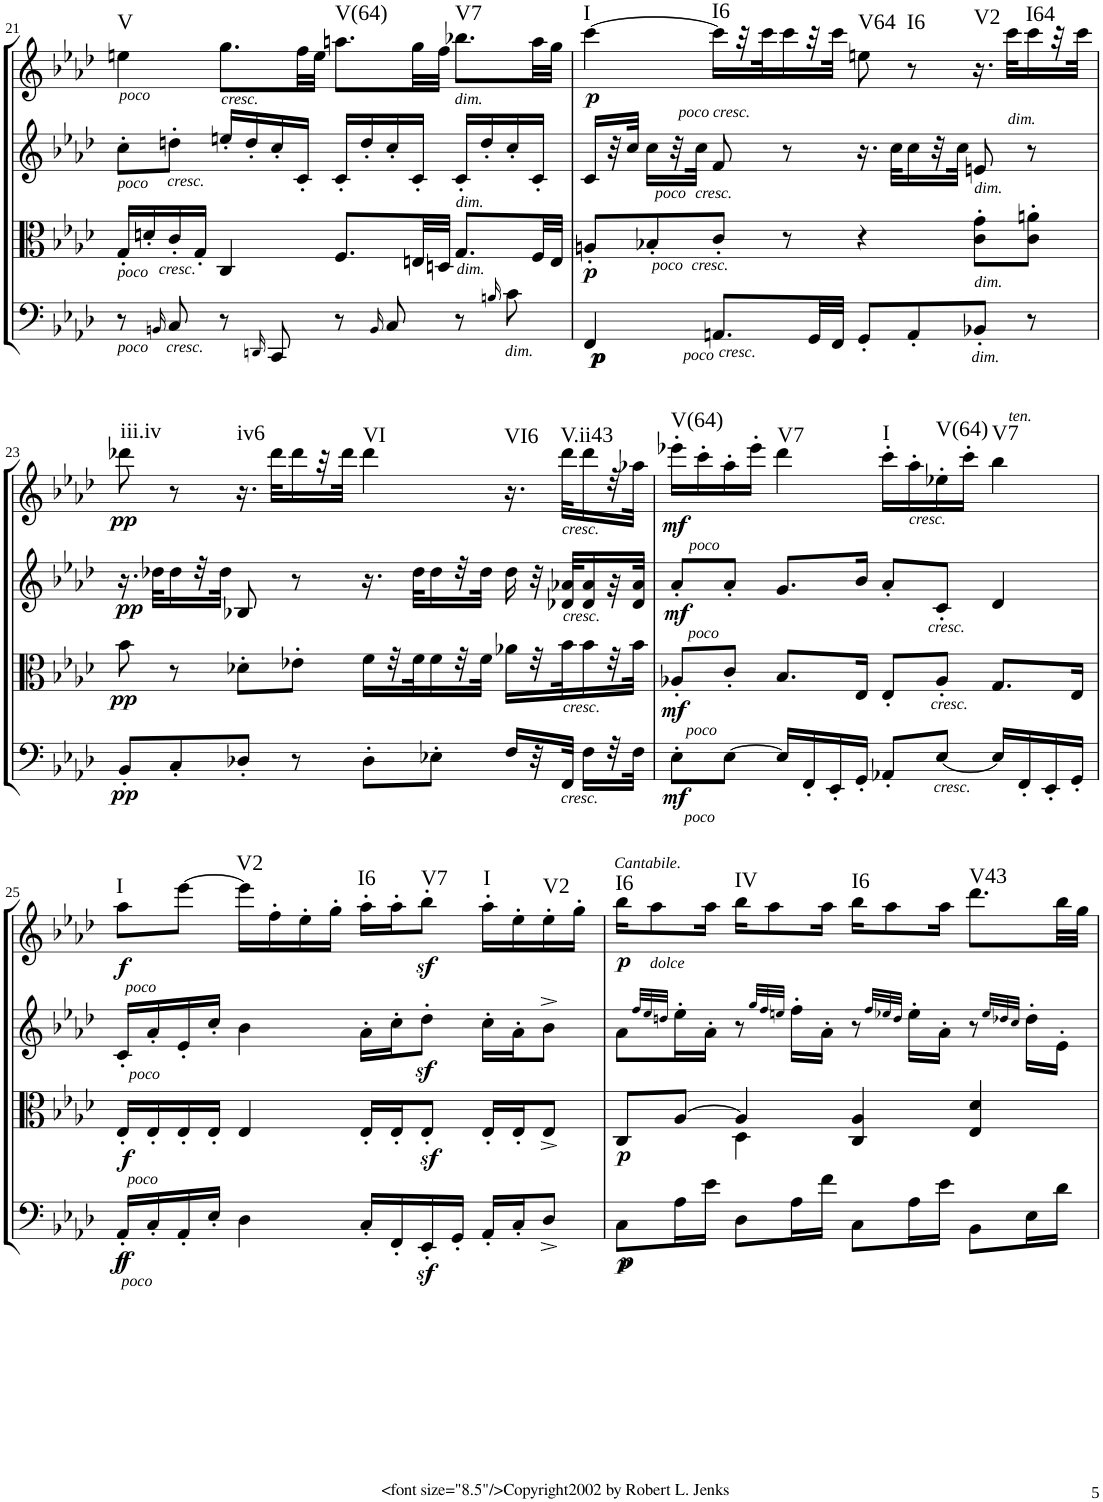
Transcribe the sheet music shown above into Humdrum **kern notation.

**kern	**dynam	**kern	**dynam	**kern	**dynam	**kern	**dynam	**harte
*part4	*part4	*part3	*part3	*part2	*part2	*part1	*part1	*part1
*staff4	*staff4	*staff3	*staff3	*staff2	*staff2	*staff1	*staff1	*
*I"Cello	*	*I"Viola	*	*I"2nd Violin	*	*I"1st Violin	*	*
*	*	*I'Vla	*	*I'Vln	*	*I'Vln	*	*
!!LO:PB:g=z
*clefF4	*	*clefC3	*	*clefG2	*	*clefG2	*	*
*k[b-e-a-d-]	*	*k[b-e-a-d-]	*	*k[b-e-a-d-]	*	*k[b-e-a-d-]	*	*
*A-:	*	*A-:	*	*A-:	*	*A-:	*	*
*M4/4	*	*M4/4	*	*M4/4	*	*M4/4	*	*
*met(c)	*	*met(c)	*	*met(c)	*	*met(c)	*	*
=21	=21	=21	=21	=21	=21	=21	=21	=21
!	!	!	!	!	!	!LO:TX:b:i:t=poco	!	!
!	!	!	!	!LO:TX:b:i:t=poco	!	!	!	!
!	!	!LO:TX:b:i:t=poco	!	!	!	!	!	!
!LO:TX:b:i:t=poco	!	!	!	!	!	!	!	!LO:H:kt=V
8r	.	16G'/LL	.	8cc'\L	.	4een\	.	N
!	!	!LO:TX:b:i:t=cresc.	!	!	!	!	!	!
.	.	16dn'/	.	.	.	.	.	.
16qBBn/	.	.	.	.	.	.	.	.
!	!	!	!	!LO:TX:b:i:t=cresc.	!	!	!	!
!LO:TX:b:i:t=cresc.	!	!	!	!	!	!	!	!
8C/	.	16c'/	.	8ddn'\J	.	.	.	.
.	.	16G'/JJ	.	.	.	.	.	.
!	!	!	!	!	!	!LO:TX:b:i:t=cresc.	!	!
8r	.	4C/	.	16een'/LL	.	8.gg\L	.	.
.	.	.	.	16dd'/	.	.	.	.
16qDDn/	.	.	.	.	.	.	.	.
8CC/	.	.	.	16cc'/	.	.	.	.
.	.	.	.	16c'/JJ	.	32ff\LL	.	.
.	.	.	.	.	.	32ee\JJJ	.	.
!	!	!	!	!	!	!	!	!LO:H:kt=V(64)
8r	.	8.F/L	.	16c'/LL	.	8.aan\L	.	N
.	.	.	.	16dd'/	.	.	.	.
16qBB/	.	.	.	.	.	.	.	.
8C/	.	.	.	16cc'/	.	.	.	.
.	.	32En/LL	.	16c'/JJ	.	32gg\LL	.	.
.	.	32Dn/JJJ	.	.	.	32ff\JJJ	.	.
!	!	!	!	!	!	!LO:TX:b:i:t=dim.	!	!
!	!	!	!	!LO:TX:b:i:t=dim.	!	!	!	!
!	!	!LO:TX:b:i:t=dim.	!	!	!	!	!	!LO:H:kt=V7
8r	.	8.G/L	.	16c'/LL	.	8.bb-X\L	.	N
.	.	.	.	16dd'/	.	.	.	.
16qBn/	.	.	.	.	.	.	.	.
!LO:TX:b:i:t=dim.	!	!	!	!	!	!	!	!
8c\	.	.	.	16cc'/	.	.	.	.
.	.	32F/LL	.	16c'/JJ	.	32aa\LL	.	.
.	.	32E/JJJ	.	.	.	32gg\JJJ	.	.
=22	=22	=22	=22	=22	=22	=22	=22	=22
!	!LO:DY:b	!	!	!	!	!	!	!
!	!LO:DY:n=1:b	!	!LO:DY:b	!	!	!	!LO:DY:b	!LO:H:kt=I
4FF/	p p	8An'/L	p	16c/LL	.	[4ccc\	p	N
!	!	!	!	!LO:TX:b:i:t=poco	!	!	!	!
.	.	.	.	32r	.	.	.	.
.	.	.	.	32cc/JJJ	.	.	.	.
!	!	!	!	!LO:TX:b:i:t=cresc.	!	!	!	!
!	!	!LO:TX:b:i:t=poco	!	!	!	!	!	!
!	!	!LO:TX:b:i:t=cresc.	!	!	!	!	!	!
.	.	8B-X'/	.	16cc\LL	.	.	.	.
.	.	.	.	32r	.	.	.	.
.	.	.	.	32cc\JJJ	.	.	.	.
!	!	!	!	!	!	!LO:TX:b:i:t=poco	!	!
!	!	!	!	!	!	!LO:TX:b:i:t=cresc.	!	!
!LO:TX:b:i:t=poco	!	!	!	!	!	!	!	!
!LO:TX:b:i:t=cresc.	!	!	!	!	!	!	!	!LO:H:kt=I6
8.AAn/L	.	8c'/J	.	8f/	.	16ccc\LL]	.	N
.	.	.	.	.	.	32r	.	.
.	.	.	.	.	.	32ccc\J	.	.
.	.	8r	.	8r	.	16ccc\	.	.
32GG/LL	.	.	.	.	.	32r	.	.
32FF/JJJ	.	.	.	.	.	32ccc\JJJ	.	.
!	!	!	!	!	!	!	!	!LO:H:kt=V64
8GG'/L	.	4r	.	16.r	.	8een\	.	N
.	.	.	.	32cc\KLL	.	.	.	.
!	!	!	!	!	!	!	!	!LO:H:kt=I6
8AA'/	.	.	.	16cc\	.	8r	.	N
.	.	.	.	32r	.	.	.	.
.	.	.	.	32cc\JJJ	.	.	.	.
!	!	!	!	!LO:TX:b:i:t=dim.	!	!	!	!
!	!	!LO:TX:b:i:t=dim.	!	!	!	!	!	!
!LO:TX:b:i:t=dim.	!	!	!	!	!	!	!	!LO:H:kt=V2
8BB-X'/J	.	8c\' 8g\'L	.	8en/	.	16.r	.	N
!	!	!	!	!	!	!LO:TX:b:i:t=dim.	!	!
.	.	.	.	.	.	32ccc\KLL	.	.
!	!	!	!	!	!	!	!	!LO:H:kt=I64
8r	.	8c\' 8an\'J	.	8r	.	16ccc\	.	N
.	.	.	.	.	.	32r	.	.
.	.	.	.	.	.	32ccc\JJJ	.	.
!!LO:LB:g=z
=23	=23	=23	=23	=23	=23	=23	=23	=23
!	!LO:DY:b	!	!LO:DY:b	!	!LO:DY:b	!	!LO:DY:b	!LO:H:kt=iii.iv
8BB-'/L	pp	8b-\	pp	16.r	pp	8ddd-X\	pp	N
.	.	.	.	32dd-X\KLL	.	.	.	.
8C'/	.	8r	.	16dd-\	.	8r	.	.
.	.	.	.	32r	.	.	.	.
.	.	.	.	32dd-\JJJ	.	.	.	.
!	!	!	!	!	!	!	!	!LO:H:kt=iv6
8D-X'/J	.	8d-X'\L	.	8B-X/	.	16.r	.	N
.	.	.	.	.	.	32ddd-\KLL	.	.
8r	.	8e-X'\J	.	8r	.	16ddd-\	.	.
.	.	.	.	.	.	32r	.	.
.	.	.	.	.	.	32ddd-\JJJ	.	.
!	!	!	!	!	!	!	!	!LO:H:kt=VI
8D-'\L	.	16f\LL	.	16.r	.	4ddd-\	.	N
.	.	32r	.	.	.	.	.	.
.	.	32f\J	.	32dd-\KLL	.	.	.	.
8E-X'\J	.	16f\	.	16dd-\	.	.	.	.
.	.	32r	.	32r	.	.	.	.
.	.	32f\JJJ	.	32dd-\JJJ	.	.	.	.
!	!	!	!	!	!	!	!	!LO:H:kt=VI6
16F/LL	.	16a-X\LL	.	16dd-\	.	16.r	.	N
32r	.	32r	.	32r	.	.	.	.
!	!	!	!	!	!	!LO:TX:b:i:t=cresc.	!	!
!	!	!	!	!LO:TX:b:i:t=cresc.	!	!	!	!
!	!	!LO:TX:b:i:t=cresc.	!	!	!	!	!	!
!LO:TX:b:i:t=cresc.	!	!	!	!	!	!	!	!LO:H:kt=V.ii43
32FF/JJJ	.	32b-\J	.	32d-X/ 32a-X/KLL	.	32ddd-\KLL	.	N
16F\LL	.	16b-\	.	16d-/ 16a-/	.	16ddd-\	.	.
32r	.	32r	.	32r	.	32r	.	.
32F\JJJ	.	32b-\JJJ	.	32d-/ 32a-/JJJ	.	32aa-X\JJJ	.	.
=24	=24	=24	=24	=24	=24	=24	=24	=24
!	!	!	!	!	!	!LO:TX:b:i:t=poco	!	!
!	!	!	!	!LO:TX:b:i:t=poco	!	!	!	!
!	!	!LO:TX:b:i:t=poco	!	!	!	!	!	!
!LO:TX:b:i:t=poco	!	!	!	!	!	!	!	!
!	!LO:DY:b	!	!LO:DY:b	!	!LO:DY:b	!	!LO:DY:b	!LO:H:kt=V(64)
8E-'\L	mf	8A-X'/L	mf	8a-'/L	mf	16eee-X'\LL	mf	N
.	.	.	.	.	.	16ccc'\	.	.
[8E-\J	.	8c'/J	.	8a-'/J	.	16aa-'\	.	.
.	.	.	.	.	.	16eee-'\JJ	.	.
!	!	!	!	!	!	!	!	!LO:H:kt=V7
16E-/LL]	.	8.B-/L	.	8.g/L	.	4ddd-\	.	N
16FF'/	.	.	.	.	.	.	.	.
16EE-'/	.	.	.	.	.	.	.	.
16GG'/JJ	.	16E-/Jk	.	16b-/Jk	.	.	.	.
!	!	!	!	!	!	!	!	!LO:H:kt=I
8AA-X'/L	.	8E-'/L	.	8a-'/L	.	16ccc'\LL	.	N
!	!	!	!	!	!	!LO:TX:b:i:t=cresc.	!	!
.	.	.	.	.	.	16aa-'\	.	.
!	!	!	!	!LO:TX:b:i:t=cresc.	!	!	!	!
!	!	!LO:TX:b:i:t=cresc.	!	!	!	!	!	!
!LO:TX:b:i:t=cresc.	!	!	!	!	!	!	!	!LO:H:kt=V(64)
[8E-/J	.	8A-'/J	.	8c'/J	.	16ee-X'\	.	N
.	.	.	.	.	.	16ccc'\JJ	.	.
!	!	!	!	!	!	!LO:TX:a:i:t=ten.	!	!LO:H:kt=V7
16E-/LL]	.	8.G/L	.	4d-/	.	4bb-\	.	N
16FF'/	.	.	.	.	.	.	.	.
16EE-'/	.	.	.	.	.	.	.	.
16GG'/JJ	.	16E-/Jk	.	.	.	.	.	.
!!LO:LB:g=z
=25	=25	=25	=25	=25	=25	=25	=25	=25
!	!	!	!	!	!	!LO:TX:b:i:t=poco	!	!
!	!	!	!	!LO:TX:b:i:t=poco	!	!	!	!
!	!	!LO:TX:b:i:t=poco	!	!	!	!	!	!
!LO:TX:b:i:t=poco	!	!	!	!	!	!	!	!
!	!LO:DY:b	!	!	!	!	!	!	!
!	!LO:DY:n=1:b	!	!LO:DY:b	!	!	!	!LO:DY:b	!LO:H:kt=I
16AA-'/LL	f f	16E-'/LL	f	16c'/LL	.	8aa-\L	f	N
16C'/	.	16E-'/	.	16a-'/	.	.	.	.
16AA-'/	.	16E-'/	.	16e-'/	.	[8eee-\J	.	.
16E-'/JJ	.	16E-'/JJ	.	16cc'/JJ	.	.	.	.
!	!	!	!	!	!	!	!	!LO:H:kt=V2
4D-\	.	4E-/	.	4b-\	.	16eee-\LL]	.	N
.	.	.	.	.	.	16ff'\	.	.
.	.	.	.	.	.	16ee-'\	.	.
.	.	.	.	.	.	16gg'\JJ	.	.
!	!	!	!	!	!	!	!	!LO:H:kt=I6
16C'/LL	.	16E-'/LL	.	16a-'\LL	.	16aa-'\LL	.	N
16FF'/	.	16E-'/J	.	16cc'\J	.	16aa-'\J	.	.
!	!	!	!	!	!	!	!LO:DY:b	!LO:H:kt=V7
16EE-z<'/	.	8E-z<'/J	.	8dd-z<'\J	.	8bb-'\J	sf	N
16GG'/JJ	.	.	.	.	.	.	.	.
!	!	!	!	!	!	!	!	!LO:H:kt=I
16AA-'/LL	.	16E-'/LL	.	16cc'\LL	.	16aa-'\LL	.	N
16C'/J	.	16E-'/J	.	16a-'\J	.	16ee-'\	.	.
!	!	!	!	!	!	!	!	!LO:H:kt=V2
8D-^/J	.	8E-^/J	.	8b-^\J	.	16ee-'\	.	N
.	.	.	.	.	.	16gg'\JJ	.	.
=26	=26	=26	=26	=26	=26	=26	=26	=26
*	*	*^	*	*	*	*	*	*
!	!	!	!	!	!	!	!LO:TX:a:i:t=Cantabile.	!	!
!	!LO:DY:b	!	!	!	!	!	!	!	!
!	!LO:DY:n=1:b	!	!	!LO:DY:b	!	!	!	!LO:DY:b	!LO:H:kt=I6
8C\L	p p	8C/L	4ryy	p	8a-\L	.	16bb-\KL	p	N
!	!	!	!	!	!	!	!LO:TX:b:i:t=dolce	!	!
.	.	.	.	.	.	.	8aa-\	.	.
.	.	.	.	.	32qff/LLL	.	.	.	.
.	.	.	.	.	32qee-/	.	.	.	.
.	.	.	.	.	32qddn/JJJ	.	.	.	.
16A-\L	.	[8A-/J	.	.	16ee-'\L	.	.	.	.
16e-\JJ	.	.	.	.	16a-'\JJ	.	16aa-\Jk	.	.
!	!	!	!	!	!	!	!	!	!LO:H:kt=IV
8D-\L	.	4A-/]	4D-\	.	8r	.	16bb-\KL	.	N
.	.	.	.	.	.	.	8aa-\	.	.
.	.	.	.	.	32qgg/LLL	.	.	.	.
.	.	.	.	.	32qff/	.	.	.	.
.	.	.	.	.	32qeen/JJJ	.	.	.	.
16A-\L	.	.	.	.	16ff'\LL	.	.	.	.
16f\JJ	.	.	.	.	16a-'\JJ	.	16aa-\Jk	.	.
!	!	!	!	!	!	!	!	!	!LO:H:kt=I6
8C\L	.	4C/ 4A-/	2ryy	.	8r	.	16bb-\KL	.	N
.	.	.	.	.	.	.	8aa-\	.	.
.	.	.	.	.	32qff/LLL	.	.	.	.
.	.	.	.	.	32qee-X/	.	.	.	.
.	.	.	.	.	32qdd/JJJ	.	.	.	.
16A-\L	.	.	.	.	16ee-'\LL	.	.	.	.
16e-\JJ	.	.	.	.	16a-'\JJ	.	16aa-\Jk	.	.
!	!	!	!	!	!	!	!	!	!LO:H:kt=V43
8BB-\L	.	4E-/ 4d-/	.	.	8r	.	8.ddd-\L	.	N
.	.	.	.	.	32qee-/LLL	.	.	.	.
.	.	.	.	.	32qdd-X/	.	.	.	.
.	.	.	.	.	32qcc/JJJ	.	.	.	.
16E-\L	.	.	.	.	16dd-'\LL	.	.	.	.
16d-\JJ	.	.	.	.	16e-'\JJ	.	32bb-\LL	.	.
.	.	.	.	.	.	.	32gg\JJJ	.	.
*	*	*v	*v	*	*	*	*	*	*
=	=	=	=	=	=	=	=	=
*-	*-	*-	*-	*-	*-	*-	*-	*-
